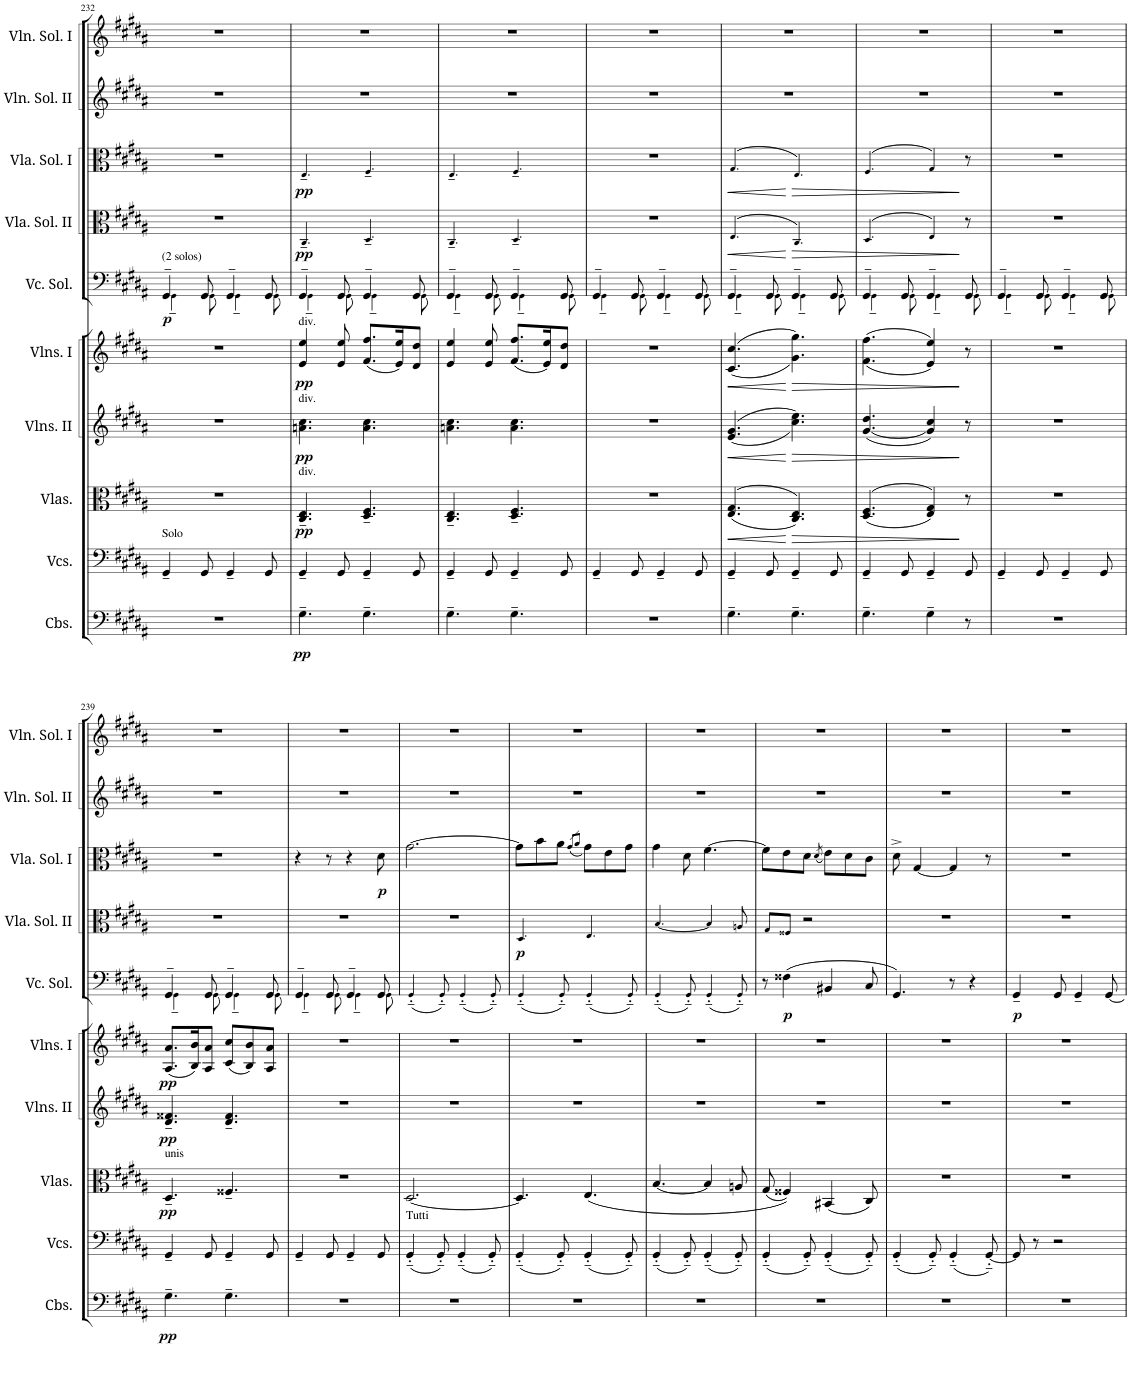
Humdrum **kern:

**kern	**dynam	**kern	**kern	**dynam	**kern	**dynam	**kern	**dynam	**kern	**dynam	**kern	**dynam	**kern	**dynam	**kern	**kern
*part10	*part10	*part9	*part8	*part8	*part7	*part7	*part6	*part6	*part5	*part5	*part4	*part4	*part3	*part3	*part2	*part1
*staff10	*staff10	*staff9	*staff8	*staff8	*staff7	*staff7	*staff6	*staff6	*staff5	*staff5	*staff4	*staff4	*staff3	*staff3	*staff2	*staff1
*I"Contrabasses	*	*I"Violoncellos	*I"Violas	*	*I"Violins II	*	*I"Violins I	*	*I"Violoncello Solo	*	*I"Viola Solo II	*	*I"Viola Solo I	*	*I"Violin Solo II	*I"Violin Solo I
*I'Cbs.	*	*I'Vcs.	*I'Vlas.	*	*I'Vlns. II	*	*I'Vlns. I	*	*I'Vc. Sol.	*	*I'Vla. Sol. II	*	*I'Vla. Sol. I	*	*I'Vln. Sol. II	*I'Vln. Sol. I
!!LO:PB:g=z
*clefF4	*	*clefF4	*clefC3	*	*clefG2	*	*clefG2	*	*clefF4	*	*clefC3	*	*clefC3	*	*clefG2	*clefG2
*Trd7c12	*	*	*	*	*	*	*	*	*	*	*	*	*	*	*	*
*k[f#c#g#d#a#]	*	*k[f#c#g#d#a#]	*k[f#c#g#d#a#]	*	*k[f#c#g#d#a#]	*	*k[f#c#g#d#a#]	*	*k[f#c#g#d#a#]	*	*k[f#c#g#d#a#]	*	*k[f#c#g#d#a#]	*	*k[f#c#g#d#a#]	*k[f#c#g#d#a#]
*M6/8	*	*M6/8	*M6/8	*	*M6/8	*	*M6/8	*	*M6/8	*	*M6/8	*	*M6/8	*	*M6/8	*M6/8
=232	=232	=232	=232	=232	=232	=232	=232	=232	=232	=232	=232	=232	=232	=232	=232	=232
*	*	*	*	*	*	*	*	*	*^	*	*	*	*	*	*	*
!	!	!	!	!	!	!	!	!	!LO:TX:a:t=(2 solos)	!	!	!	!	!	!	!	!
!	!	!LO:TX:a:t=Solo	!	!	!	!	!	!	!	!	!	!	!	!	!	!	!
!	!	!	!	!	!	!	!	!	!	!	!LO:DY:b	!	!	!	!	!	!
2.r	.	4GG#~/	2.r	.	2.r	.	2.r	.	4GG#~/	4GG#~!\	p	2.r	.	2.r	.	2.r	2.r
.	.	8GG#/	.	.	.	.	.	.	8GG#/	8GG#!\	.	.	.	.	.	.	.
.	.	4GG#~/	.	.	.	.	.	.	4GG#~/	4GG#~!\	.	.	.	.	.	.	.
.	.	8GG#/	.	.	.	.	.	.	8GG#/	8GG#!\	.	.	.	.	.	.	.
=233	=233	=233	=233	=233	=233	=233	=233	=233	=233	=233	=233	=233	=233	=233	=233	=233	=233
!	!	!	!	!	!	!	!LO:TX:a:t=div.	!	!	!	!	!	!	!	!	!	!
!	!	!	!	!	!LO:TX:a:t=div.	!	!	!	!	!	!	!	!	!	!	!	!
!	!	!	!LO:TX:a:t=div.	!	!	!	!	!	!	!	!	!	!	!	!	!	!
!	!LO:DY:b	!	!	!LO:DY:b	!	!LO:DY:b	!	!LO:DY:b	!	!	!	!	!LO:DY:b	!	!LO:DY:b	!	!
4.G#~\	pp	4GG#~/	4.C#/~ 4.E/~	pp	4.an\ 4.cc#\	pp	4e/ 4ee/	pp	4GG#~/	4GG#~!\	.	4.C#~/	pp	4.E~/	pp	2.r	2.r
.	.	8GG#/	.	.	.	.	8e/ 8ee/	.	8GG#/	8GG#!\	.	.	.	.	.	.	.
4.G#~\	.	4GG#~/	4.D#/~ 4.F#/~	.	4.a\ 4.cc#\	.	(8.f#/ 8.ff#/L	.	4GG#~/	4GG#~!\	.	4.D#~/	.	4.F#~/	.	.	.
.	.	.	.	.	.	.	16e/ 16ee/K)	.	.	.	.	.	.	.	.	.	.
.	.	8GG#/	.	.	.	.	8d#/ 8dd#/J	.	8GG#/	8GG#!\	.	.	.	.	.	.	.
=234	=234	=234	=234	=234	=234	=234	=234	=234	=234	=234	=234	=234	=234	=234	=234	=234	=234
4.G#~\	.	4GG#~/	4.C#/~ 4.E/~	.	4.an\ 4.cc#\	.	4e/ 4ee/	.	4GG#~/	4GG#~!\	.	4.C#~/	.	4.E~/	.	2.r	2.r
.	.	8GG#/	.	.	.	.	8e/ 8ee/	.	8GG#/	8GG#!\	.	.	.	.	.	.	.
4.G#~\	.	4GG#~/	4.D#/~ 4.F#/~	.	4.a\ 4.cc#\	.	(8.f#/ 8.ff#/L	.	4GG#~/	4GG#~!\	.	4.D#~/	.	4.F#~/	.	.	.
.	.	.	.	.	.	.	16e/ 16ee/K)	.	.	.	.	.	.	.	.	.	.
.	.	8GG#/	.	.	.	.	8d#/ 8dd#/J	.	8GG#/	8GG#!\	.	.	.	.	.	.	.
=235	=235	=235	=235	=235	=235	=235	=235	=235	=235	=235	=235	=235	=235	=235	=235	=235	=235
2.r	.	4GG#~/	2.r	.	2.r	.	2.r	.	4GG#~/	4GG#~!\	.	2.r	.	2.r	.	2.r	2.r
.	.	8GG#/	.	.	.	.	.	.	8GG#/	8GG#!\	.	.	.	.	.	.	.
.	.	4GG#~/	.	.	.	.	.	.	4GG#~/	4GG#~!\	.	.	.	.	.	.	.
.	.	8GG#/	.	.	.	.	.	.	8GG#/	8GG#!\	.	.	.	.	.	.	.
=236	=236	=236	=236	=236	=236	=236	=236	=236	=236	=236	=236	=236	=236	=236	=236	=236	=236
!	!	!	!	!LO:HP:b	!	!LO:HP:b	!	!LO:HP:b	!	!	!	!	!LO:HP:b	!	!LO:HP:b	!	!
4.G#~\	.	4GG#~/	(>(4.E/ 4.G#/	<	(<(4.e/ 4.g#/	<	(<(4.c#/ 4.cc#/	<	4GG#~/	4GG#~!\	.	(>4.E/	<	(>4.G#/	<	2.r	2.r
.	.	8GG#/	.	.	.	.	.	.	8GG#/	8GG#!\	.	.	.	.	.	.	.
!	!	!	!	!LO:HP:n=1:b	!	!LO:HP:n=1:b	!	!LO:HP:n=1:b	!	!	!	!	!LO:HP:n=1:b	!	!LO:HP:n=1:b	!	!
4.G#~\	.	4GG#~/	4.C#/ 4.E/))	[ >	4.cc#\ 4.ee\))	[ >	4.g#\ 4.gg#\))	[ >	4GG#~/	4GG#~!\	.	4.C#/)	[ >	4.E/)	[ >	.	.
.	.	8GG#/	.	.	.	.	.	.	8GG#/	8GG#!\	.	.	.	.	.	.	.
=237	=237	=237	=237	=237	=237	=237	=237	=237	=237	=237	=237	=237	=237	=237	=237	=237	=237
4.G#~\	.	4GG#~/	(>(4.D#/ 4.F#/	.	([4.g#/ 4.dd#/	.	(<(4.f#\ 4.ff#\	.	4GG#~/	4GG#~!\	.	(>4.D#/	.	(>4.F#/	.	2.r	2.r
.	.	8GG#/	.	.	.	.	.	.	8GG#/	8GG#!\	.	.	.	.	.	.	.
4G#~\	.	4GG#~/	4E/ 4G#/))	.	4g#/] 4cc#/)	.	4e/ 4ee/))	.	4GG#~/	4GG#~!\	.	4E/)	.	4G#/)	.	.	.
8r	.	8GG#/	8r	]	8r	]	8r	]	8GG#/	8GG#!\	.	8r	]	8r	]	.	.
=238	=238	=238	=238	=238	=238	=238	=238	=238	=238	=238	=238	=238	=238	=238	=238	=238	=238
2.r	.	4GG#~/	2.r	.	2.r	.	2.r	.	4GG#~/	4GG#~!\	.	2.r	.	2.r	.	2.r	2.r
.	.	8GG#/	.	.	.	.	.	.	8GG#/	8GG#!\	.	.	.	.	.	.	.
.	.	4GG#~/	.	.	.	.	.	.	4GG#~/	4GG#~!\	.	.	.	.	.	.	.
.	.	8GG#/	.	.	.	.	.	.	8GG#/	8GG#!\	.	.	.	.	.	.	.
!!LO:LB:g=z
=239	=239	=239	=239	=239	=239	=239	=239	=239	=239	=239	=239	=239	=239	=239	=239	=239	=239
!	!	!	!LO:TX:a:t=unis	!	!	!	!	!	!	!	!	!	!	!	!	!	!
!	!LO:DY:b	!	!	!LO:DY:b	!	!LO:DY:b	!	!LO:DY:b	!	!	!	!	!	!	!	!	!
4.G#~\	pp	4GG#~/	4.D#~/	pp	4.d#/~ 4.f##X/~	pp	(8.A#/ 8.a#/L	pp	4GG#~/	4GG#~!\	.	2.r	.	2.r	.	2.r	2.r
.	.	.	.	.	.	.	16B/ 16b/K)	.	.	.	.	.	.	.	.	.	.
.	.	8GG#/	.	.	.	.	8A#/ 8a#/J	.	8GG#/	8GG#!\	.	.	.	.	.	.	.
4.G#~\	.	4GG#~/	4.F##X~/	.	4.d#/~ 4.f##/~	.	(8c#/ 8cc#/L	.	4GG#~/	4GG#~!\	.	.	.	.	.	.	.
.	.	.	.	.	.	.	8B/ 8b/)	.	.	.	.	.	.	.	.	.	.
.	.	8GG#/	.	.	.	.	8A#/ 8a#/J	.	8GG#/	8GG#!\	.	.	.	.	.	.	.
=240	=240	=240	=240	=240	=240	=240	=240	=240	=240	=240	=240	=240	=240	=240	=240	=240	=240
2.r	.	4GG#~/	2.r	.	2.r	.	2.r	.	4GG#~/	4GG#~!\	.	2.r	.	4r	.	2.r	2.r
.	.	8GG#/	.	.	.	.	.	.	8GG#/	8GG#!\	.	.	.	8r	.	.	.
.	.	4GG#~/	.	.	.	.	.	.	4GG#~/	4GG#~!\	.	.	.	4r	.	.	.
!	!	!	!	!	!	!	!	!	!	!	!	!	!	!	!LO:DY:b	!	!
.	.	8GG#/	.	.	.	.	.	.	8GG#/	8GG#!\	.	.	.	8d#\	p	.	.
=241	=241	=241	=241	=241	=241	=241	=241	=241	=241	=241	=241	=241	=241	=241	=241	=241	=241
!	!	!LO:TX:a:t=Tutti	!	!	!	!	!	!	!	!	!	!	!	!	!	!	!
*	*	*	*	*	*	*	*	*	*v	*v	*	*	*	*	*	*	*
2.r	.	(4GG#'~/	[2.D#/	.	2.r	.	2.r	.	(4GG#'~/	.	2.r	.	[2.g#\	.	2.r	2.r
.	.	8GG#'~/)	.	.	.	.	.	.	8GG#'~/)	.	.	.	.	.	.	.
.	.	(4GG#'~/	.	.	.	.	.	.	(4GG#'~/	.	.	.	.	.	.	.
.	.	8GG#'~/)	.	.	.	.	.	.	8GG#'~/)	.	.	.	.	.	.	.
=242	=242	=242	=242	=242	=242	=242	=242	=242	=242	=242	=242	=242	=242	=242	=242	=242
!	!	!	!	!	!	!	!	!	!	!	!	!LO:DY:b	!	!	!	!
2.r	.	(4GG#'~/	4.D#/]	.	2.r	.	2.r	.	(4GG#'~/	.	4.D#/	p	8g#\L]	.	2.r	2.r
.	.	.	.	.	.	.	.	.	.	.	.	.	8b\	.	.	.
.	.	8GG#'~/)	.	.	.	.	.	.	8GG#'~/)	.	.	.	8a#\J	.	.	.
.	.	.	.	.	.	.	.	.	.	.	.	.	(8qg#/L	.	.	.
.	.	.	.	.	.	.	.	.	.	.	.	.	8qa#/J	.	.	.
.	.	(4GG#'~/	(4.E/	.	.	.	.	.	(4GG#'~/	.	4.E/	.	8g#\L)	.	.	.
.	.	.	.	.	.	.	.	.	.	.	.	.	8e\	.	.	.
.	.	8GG#'~/)	.	.	.	.	.	.	8GG#'~/)	.	.	.	8g#\J	.	.	.
=243	=243	=243	=243	=243	=243	=243	=243	=243	=243	=243	=243	=243	=243	=243	=243	=243
2.r	.	(4GG#'~/	[4.B/	.	2.r	.	2.r	.	(4GG#'~/	.	4.B/	.	4g#\	.	2.r	2.r
.	.	8GG#'~/)	.	.	.	.	.	.	8GG#'~/)	.	.	.	8d#\	.	.	.
.	.	(4GG#'~/	4B/]	.	.	.	.	.	(4GG#'~/	.	4B/	.	[4.f#\	.	.	.
.	.	8GG#'~/)	8An/	.	.	.	.	.	8GG#'~/)	.	8An/	.	.	.	.	.
=244	=244	=244	=244	=244	=244	=244	=244	=244	=244	=244	=244	=244	=244	=244	=244	=244
2.r	.	(4GG#'~/	(8G#/	.	2.r	.	2.r	.	8r	.	8G#/L	.	8f#\L]	.	2.r	2.r
!	!	!	!	!	!	!	!	!	!	!LO:DY:b	!	!	!	!	!	!
.	.	.	4F##X/))	.	.	.	.	.	(4F##X\	p	8F##X/J	.	8e\	.	.	.
.	.	8GG#'~/)	.	.	.	.	.	.	.	.	2r	.	8d#\J	.	.	.
.	.	.	.	.	.	.	.	.	.	.	.	.	(8qd#/	.	.	.
.	.	(4GG#'~/	(4BB#X/	.	.	.	.	.	4BB#X/	.	.	.	8e\L)	.	.	.
.	.	.	.	.	.	.	.	.	.	.	.	.	8d#\	.	.	.
.	.	8GG#'~/)	8C#/)	.	.	.	.	.	8C#/	.	.	.	8c#\J	.	.	.
=245	=245	=245	=245	=245	=245	=245	=245	=245	=245	=245	=245	=245	=245	=245	=245	=245
2.r	.	(4GG#'~/	2.r	.	2.r	.	2.r	.	4.GG#/)	.	2.r	.	8d#^\	.	2.r	2.r
.	.	.	.	.	.	.	.	.	.	.	.	.	[4G#/	.	.	.
.	.	8GG#'~/)	.	.	.	.	.	.	.	.	.	.	.	.	.	.
.	.	(4GG#'~/	.	.	.	.	.	.	8r	.	.	.	4G#/]	.	.	.
.	.	.	.	.	.	.	.	.	4r	.	.	.	.	.	.	.
.	.	[8GG#'~/)	.	.	.	.	.	.	.	.	.	.	8r	.	.	.
=246	=246	=246	=246	=246	=246	=246	=246	=246	=246	=246	=246	=246	=246	=246	=246	=246
!	!	!	!	!	!	!	!	!	!	!LO:DY:b	!	!	!	!	!	!
2.r	.	8GG#/]	2.r	.	2.r	.	2.r	.	4GG#~/	p	2.r	.	2.r	.	2.r	2.r
.	.	8r	.	.	.	.	.	.	.	.	.	.	.	.	.	.
.	.	2r	.	.	.	.	.	.	8GG#/	.	.	.	.	.	.	.
.	.	.	.	.	.	.	.	.	4GG#~/	.	.	.	.	.	.	.
.	.	.	.	.	.	.	.	.	[8GG#/	.	.	.	.	.	.	.
=	=	=	=	=	=	=	=	=	=	=	=	=	=	=	=	=
*-	*-	*-	*-	*-	*-	*-	*-	*-	*-	*-	*-	*-	*-	*-	*-	*-
